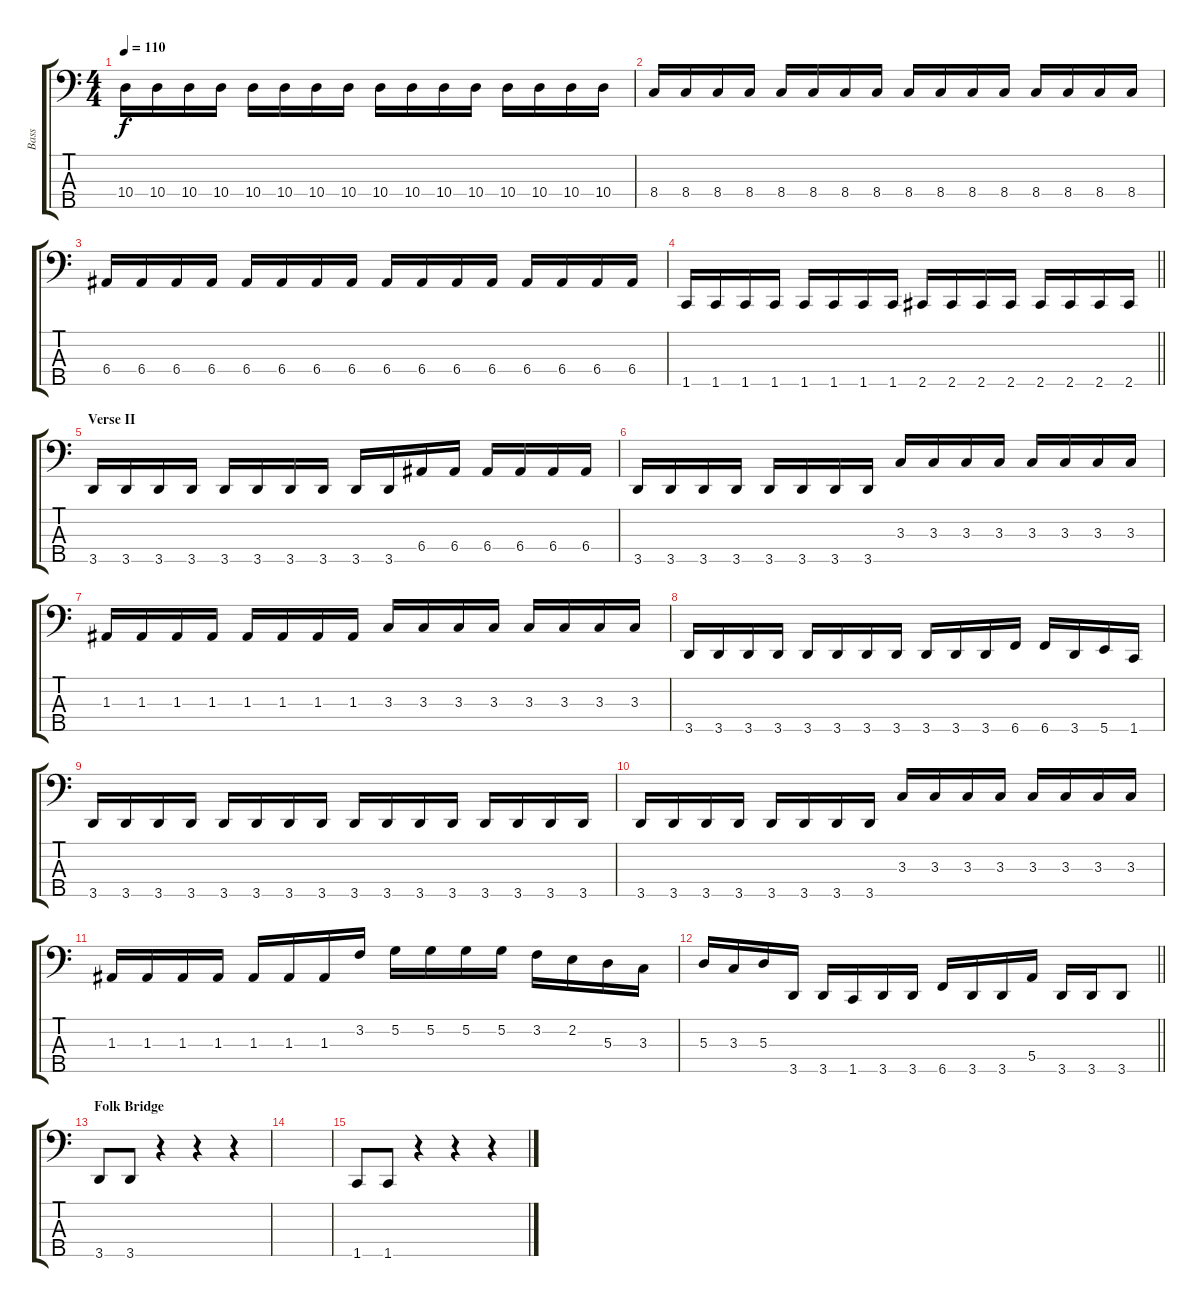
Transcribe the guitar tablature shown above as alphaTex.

\track ("Bass" "Bass") {instrument electricbasspick}
\staff {score tabs}
\tuning (G2 D2 A1 E1 B0) {hide}
\ts (4 4)
\tempo 110
\clef f4
\ks c
10.4.16{dy f} 10.4.16 10.4.16 10.4.16 10.4.16 10.4.16 10.4.16 10.4.16 10.4.16 10.4.16 10.4.16 10.4.16 10.4.16 10.4.16 10.4.16 10.4.16 |
8.4.16 8.4.16 8.4.16 8.4.16 8.4.16 8.4.16 8.4.16 8.4.16 8.4.16 8.4.16 8.4.16 8.4.16 8.4.16 8.4.16 8.4.16 8.4.16 |
6.4.16 6.4.16 6.4.16 6.4.16 6.4.16 6.4.16 6.4.16 6.4.16 6.4.16 6.4.16 6.4.16 6.4.16 6.4.16 6.4.16 6.4.16 6.4.16 |
\barLineRight lightlight
1.5.16 1.5.16 1.5.16 1.5.16 1.5.16 1.5.16 1.5.16 1.5.16 2.5.16 2.5.16 2.5.16 2.5.16 2.5.16 2.5.16 2.5.16 2.5.16 |
\section ("" "Verse II")
3.5.16 3.5.16 3.5.16 3.5.16 3.5.16 3.5.16 3.5.16 3.5.16 3.5.16 3.5.16 6.4.16 6.4.16 6.4.16 6.4.16 6.4.16 6.4.16 |
3.5.16 3.5.16 3.5.16 3.5.16 3.5.16 3.5.16 3.5.16 3.5.16 3.3.16 3.3.16 3.3.16 3.3.16 3.3.16 3.3.16 3.3.16 3.3.16 |
1.3.16 1.3.16 1.3.16 1.3.16 1.3.16 1.3.16 1.3.16 1.3.16 3.3.16 3.3.16 3.3.16 3.3.16 3.3.16 3.3.16 3.3.16 3.3.16 |
3.5.16 3.5.16 3.5.16 3.5.16 3.5.16 3.5.16 3.5.16 3.5.16 3.5.16 3.5.16 3.5.16 6.5.16 6.5.16 3.5.16 5.5.16 1.5.16 |
3.5.16 3.5.16 3.5.16 3.5.16 3.5.16 3.5.16 3.5.16 3.5.16 3.5.16 3.5.16 3.5.16 3.5.16 3.5.16 3.5.16 3.5.16 3.5.16 |
3.5.16 3.5.16 3.5.16 3.5.16 3.5.16 3.5.16 3.5.16 3.5.16 3.3.16 3.3.16 3.3.16 3.3.16 3.3.16 3.3.16 3.3.16 3.3.16 |
1.3.16 1.3.16 1.3.16 1.3.16 1.3.16 1.3.16 1.3.16 3.2.16 5.2.16 5.2.16 5.2.16 5.2.16 3.2.16 2.2.16 5.3.16 3.3.16 |
\barLineRight lightlight
5.3.16 3.3.16 5.3.16 3.5.16 3.5.16 1.5.16 3.5.16 3.5.16 6.5.16 3.5.16 3.5.16 5.4.16 3.5.16 3.5.16 3.5.8 |
\section ("" "Folk Bridge")
3.5.8 3.5.8 r.4 r.4 r.4 |
|
1.5.8 1.5.8 r.4 r.4 r.4
